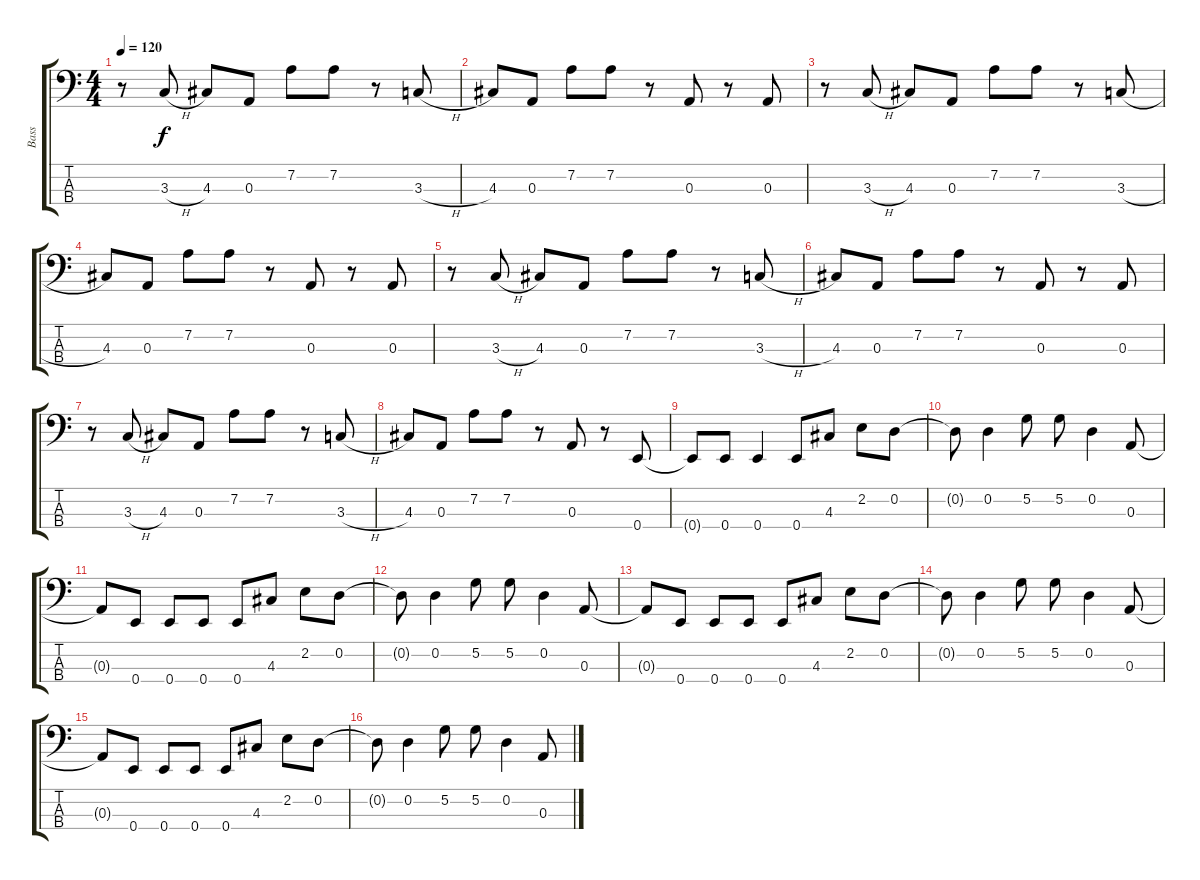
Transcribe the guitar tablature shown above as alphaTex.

\track ("Bass" "Bass") {instrument electricbassfinger}
\staff {score tabs}
\tuning (G2 D2 A1 E1) {hide}
\ts (4 4)
\tempo 120
\clef f4
\ks c
r.8{dy f} 3.3{h}.8 4.3.8 0.3.8 7.2.8 7.2.8 r.8 3.3{h}.8 |
4.3.8 0.3.8 7.2.8 7.2.8 r.8 0.3.8 r.8 0.3.8 |
r.8 3.3{h}.8 4.3.8 0.3.8 7.2.8 7.2.8 r.8 3.3{h}.8 |
4.3.8 0.3.8 7.2.8 7.2.8 r.8 0.3.8 r.8 0.3.8 |
r.8 3.3{h}.8 4.3.8 0.3.8 7.2.8 7.2.8 r.8 3.3{h}.8 |
4.3.8 0.3.8 7.2.8 7.2.8 r.8 0.3.8 r.8 0.3.8 |
r.8 3.3{h}.8 4.3.8 0.3.8 7.2.8 7.2.8 r.8 3.3{h}.8 |
4.3.8 0.3.8 7.2.8 7.2.8 r.8 0.3.8 r.8 0.4.8 |
0.4{t}.8 0.4.8 0.4.4 0.4.8 4.3.8 2.2.8 0.2.8 |
0.2{t}.8 0.2.4 5.2.8 5.2.8 0.2.4 0.3.8 |
0.3{t}.8 0.4.8 0.4.8 0.4.8 0.4.8 4.3.8 2.2.8 0.2.8 |
0.2{t}.8 0.2.4 5.2.8 5.2.8 0.2.4 0.3.8 |
0.3{t}.8 0.4.8 0.4.8 0.4.8 0.4.8 4.3.8 2.2.8 0.2.8 |
0.2{t}.8 0.2.4 5.2.8 5.2.8 0.2.4 0.3.8 |
0.3{t}.8 0.4.8 0.4.8 0.4.8 0.4.8 4.3.8 2.2.8 0.2.8 |
0.2{t}.8 0.2.4 5.2.8 5.2.8 0.2.4 0.3.8
